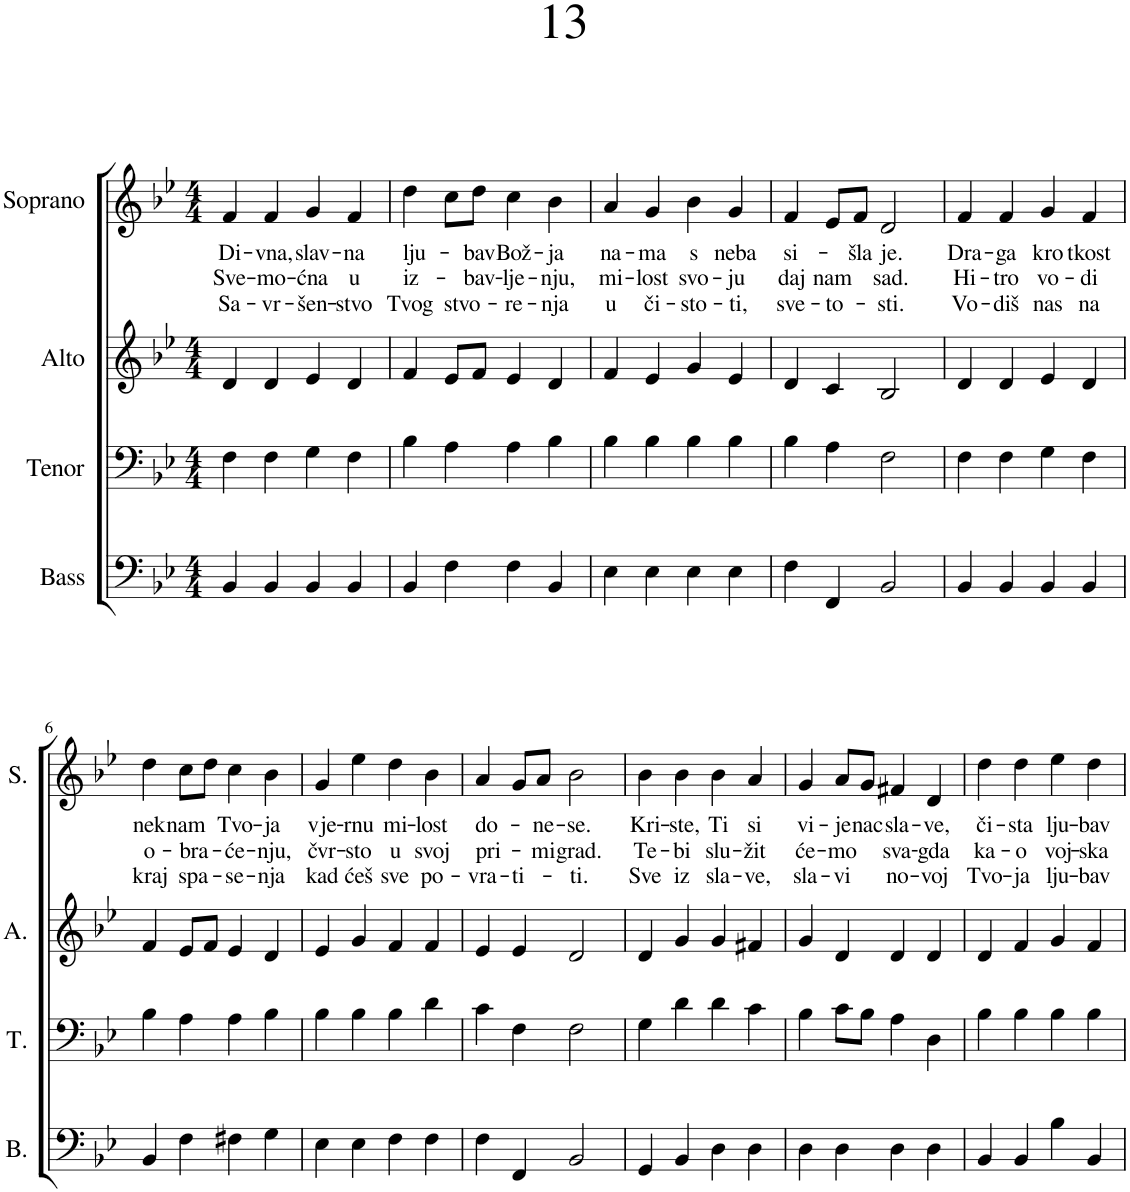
**kern	**kern	**kern	**kern	**text	**text	**text
*part4	*part3	*part2	*part1	*part1	*part1	*part1
*staff4	*staff3	*staff2	*staff1	*staff1	*staff1	*staff1
*I"Bass	*I"Tenor	*I"Alto	*I"Soprano	*	*	*
*I'B.	*I'T.	*I'A.	*I'S.	*	*	*
*clefF4	*clefF4	*clefG2	*clefG2	*	*	*
*k[b-e-]	*k[b-e-]	*k[b-e-]	*k[b-e-]	*	*	*
*M4/4	*M4/4	*M4/4	*M4/4	*	*	*
=1	=1	=1	=1	=1	=1	=1
!	!	!	!	!LO:LY:b	!LO:LY:b	!LO:LY:b
4BB-/	4F\	4d/	4f/	Di-	Sve-	Sa-
!	!	!	!	!LO:LY:b	!LO:LY:b	!LO:LY:b
4BB-/	4F\	4d/	4f/	-vna,	-mo-	-vr-
!	!	!	!	!LO:LY:b	!LO:LY:b	!LO:LY:b
4BB-/	4G\	4e-/	4g/	slav-	-ćna	-šen-
!	!	!	!	!LO:LY:b	!LO:LY:b	!LO:LY:b
4BB-/	4F\	4d/	4f/	-na	u	-stvo
=2	=2	=2	=2	=2	=2	=2
!	!	!	!	!LO:LY:b	!LO:LY:b	!LO:LY:b
4BB-/	4B-\	4f/	4dd\	lju-	iz-	Tvog
!	!	!	!	!	!	!LO:LY:b
4F\	4A\	8e-/L	8cc\L	.	.	stvo-
!	!	!	!	!LO:LY:b	!LO:LY:b	!
.	.	8f/J	8dd\J	-bav	-bav-	.
!	!	!	!	!LO:LY:b	!LO:LY:b	!LO:LY:b
4F\	4A\	4e-/	4cc\	Bož-	-lje-	-re-
!	!	!	!	!LO:LY:b	!LO:LY:b	!LO:LY:b
4BB-/	4B-\	4d/	4b-\	-ja	-nju,	-nja
=3	=3	=3	=3	=3	=3	=3
!	!	!	!	!LO:LY:b	!LO:LY:b	!LO:LY:b
4E-\	4B-\	4f/	4a/	na-	mi-	u
!	!	!	!	!LO:LY:b	!LO:LY:b	!LO:LY:b
4E-\	4B-\	4e-/	4g/	-ma	-lost	či-
!	!	!	!	!LO:LY:b	!LO:LY:b	!LO:LY:b
4E-\	4B-\	4g/	4b-\	s	svo-	-sto-
!	!	!	!	!LO:LY:b	!LO:LY:b	!LO:LY:b
4E-\	4B-\	4e-/	4g/	neba	-ju	-ti,
=4	=4	=4	=4	=4	=4	=4
!	!	!	!	!LO:LY:b	!LO:LY:b	!LO:LY:b
4F\	4B-\	4d/	4f/	si-	daj	sve-
!	!	!	!	!	!LO:LY:b	!LO:LY:b
4FF/	4A\	4c/	8e-/L	.	nam	-to-
!	!	!	!	!LO:LY:b	!	!
.	.	.	8f/J	-šla	.	.
!	!	!	!	!LO:LY:b	!LO:LY:b	!LO:LY:b
2BB-/	2F\	2B-/	2d/	je.	sad.	-sti.
=5	=5	=5	=5	=5	=5	=5
!	!	!	!	!LO:LY:b	!LO:LY:b	!LO:LY:b
4BB-/	4F\	4d/	4f/	Dra-	Hi-	Vo-
!	!	!	!	!LO:LY:b	!LO:LY:b	!LO:LY:b
4BB-/	4F\	4d/	4f/	-ga	-tro	-diš
!	!	!	!	!LO:LY:b	!LO:LY:b	!LO:LY:b
4BB-/	4G\	4e-/	4g/	kro-	vo-	nas
!	!	!	!	!LO:LY:b	!LO:LY:b	!LO:LY:b
4BB-/	4F\	4d/	4f/	-tkost	-di	na
!!LO:LB:g=z
=6	=6	=6	=6	=6	=6	=6
!	!	!	!	!LO:LY:b	!LO:LY:b	!LO:LY:b
4BB-/	4B-\	4f/	4dd\	nek	o-	kraj
!	!	!	!	!LO:LY:b	!LO:LY:b	!LO:LY:b
4F\	4A\	8e-/L	8cc\L	nam	-bra-	spa-
.	.	8f/J	8dd\J	.	.	.
!	!	!	!	!LO:LY:b	!LO:LY:b	!LO:LY:b
4F#X\	4A\	4e-/	4cc\	Tvo-	-će-	-se-
!	!	!	!	!LO:LY:b	!LO:LY:b	!LO:LY:b
4G\	4B-\	4d/	4b-\	-ja	-nju,	-nja
=7	=7	=7	=7	=7	=7	=7
!	!	!	!	!LO:LY:b	!LO:LY:b	!LO:LY:b
4E-\	4B-\	4e-/	4g/	vje-	čvr-	kad
!	!	!	!	!LO:LY:b	!LO:LY:b	!LO:LY:b
4E-\	4B-\	4g/	4ee-\	-rnu	-sto	ćeš
!	!	!	!	!LO:LY:b	!LO:LY:b	!LO:LY:b
4F\	4B-\	4f/	4dd\	mi-	u	sve
!	!	!	!	!LO:LY:b	!LO:LY:b	!LO:LY:b
4F\	4d\	4f/	4b-\	-lost	svoj	po-
=8	=8	=8	=8	=8	=8	=8
!	!	!	!	!LO:LY:b	!LO:LY:b	!LO:LY:b
4F\	4c\	4e-/	4a/	do-	pri-	-vra-
!	!	!	!	!	!	!LO:LY:b
4FF/	4F\	4e-/	8g/L	.	.	-ti-
!	!	!	!	!LO:LY:b	!LO:LY:b	!
.	.	.	8a/J	-ne-	-mi	.
!	!	!	!	!LO:LY:b	!LO:LY:b	!LO:LY:b
2BB-/	2F\	2d/	2b-\	-se.	grad.	-ti.
=9	=9	=9	=9	=9	=9	=9
!	!	!	!	!LO:LY:b	!LO:LY:b	!LO:LY:b
4GG/	4G\	4d/	4b-\	Kri-	Te-	Sve
!	!	!	!	!LO:LY:b	!LO:LY:b	!LO:LY:b
4BB-/	4d\	4g/	4b-\	-ste,	-bi	iz
!	!	!	!	!LO:LY:b	!LO:LY:b	!LO:LY:b
4D\	4d\	4g/	4b-\	Ti	slu-	sla-
!	!	!	!	!LO:LY:b	!LO:LY:b	!LO:LY:b
4D\	4c\	4f#X/	4a/	si	-žit	-ve,
=10	=10	=10	=10	=10	=10	=10
!	!	!	!	!LO:LY:b	!LO:LY:b	!LO:LY:b
4D\	4B-\	4g/	4g/	vi-	će-	sla-
!	!	!	!	!LO:LY:b	!LO:LY:b	!LO:LY:b
4D\	8c\L	4d/	8a/L	-je-	-mo	-vi
!	!	!	!	!LO:LY:b	!	!
.	8B-\J	.	8g/J	-nac	.	.
!	!	!	!	!LO:LY:b	!LO:LY:b	!LO:LY:b
4D\	4A\	4d/	4f#X/	sla-	sva-	no-
!	!	!	!	!LO:LY:b	!LO:LY:b	!LO:LY:b
4D\	4D\	4d/	4d/	-ve,	-gda	-voj
=11	=11	=11	=11	=11	=11	=11
!	!	!	!	!LO:LY:b	!LO:LY:b	!LO:LY:b
4BB-/	4B-\	4d/	4dd\	či-	ka-	Tvo-
!	!	!	!	!LO:LY:b	!LO:LY:b	!LO:LY:b
4BB-/	4B-\	4f/	4dd\	-sta	-o	-ja
!	!	!	!	!LO:LY:b	!LO:LY:b	!LO:LY:b
4B-\	4B-\	4g/	4ee-\	lju-	voj-	lju-
!	!	!	!	!LO:LY:b	!LO:LY:b	!LO:LY:b
4BB-/	4B-\	4f/	4dd\	-bav	-ska	-bav
=	=	=	=	=	=	=
*-	*-	*-	*-	*-	*-	*-
